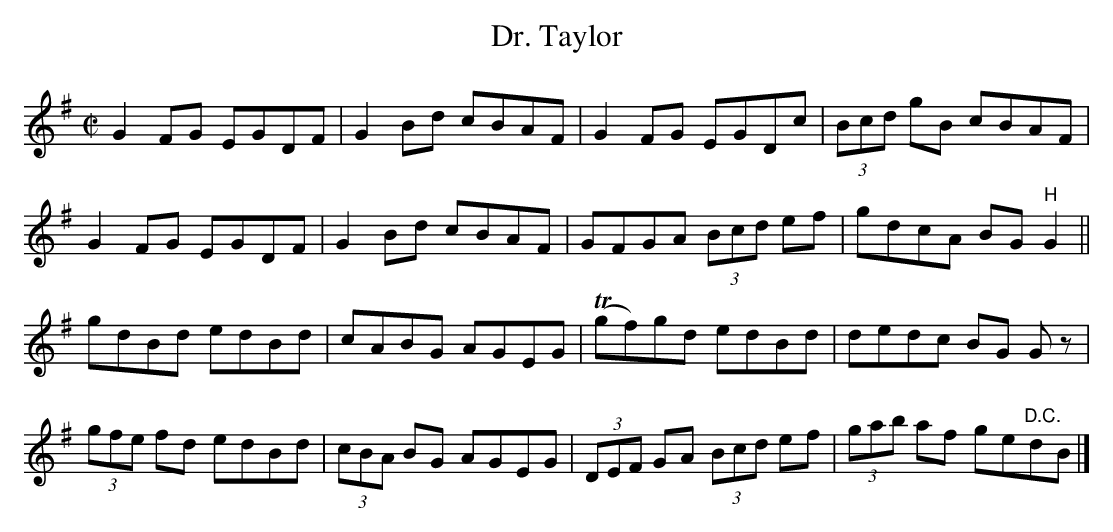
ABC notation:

X:1
T: Dr. Taylor
M: C|
L: 1/8
K: G
G2FG EGDF|G2Bd cBAF|G2FG EGDc|(3Bcd gB cBAF|
G2FG EGDF|G2Bd cBAF|GFGA (3Bcd ef|gdcA BG"H"G2||
gdBd edBd|cABG AGEG|T(gf)gd edBd|dedc BG Gz|
(3gfe fd edBd|(3cBA BG AGEG|(3DEF GA (3Bcd ef|(3gab af ge"D.C."dB|]
